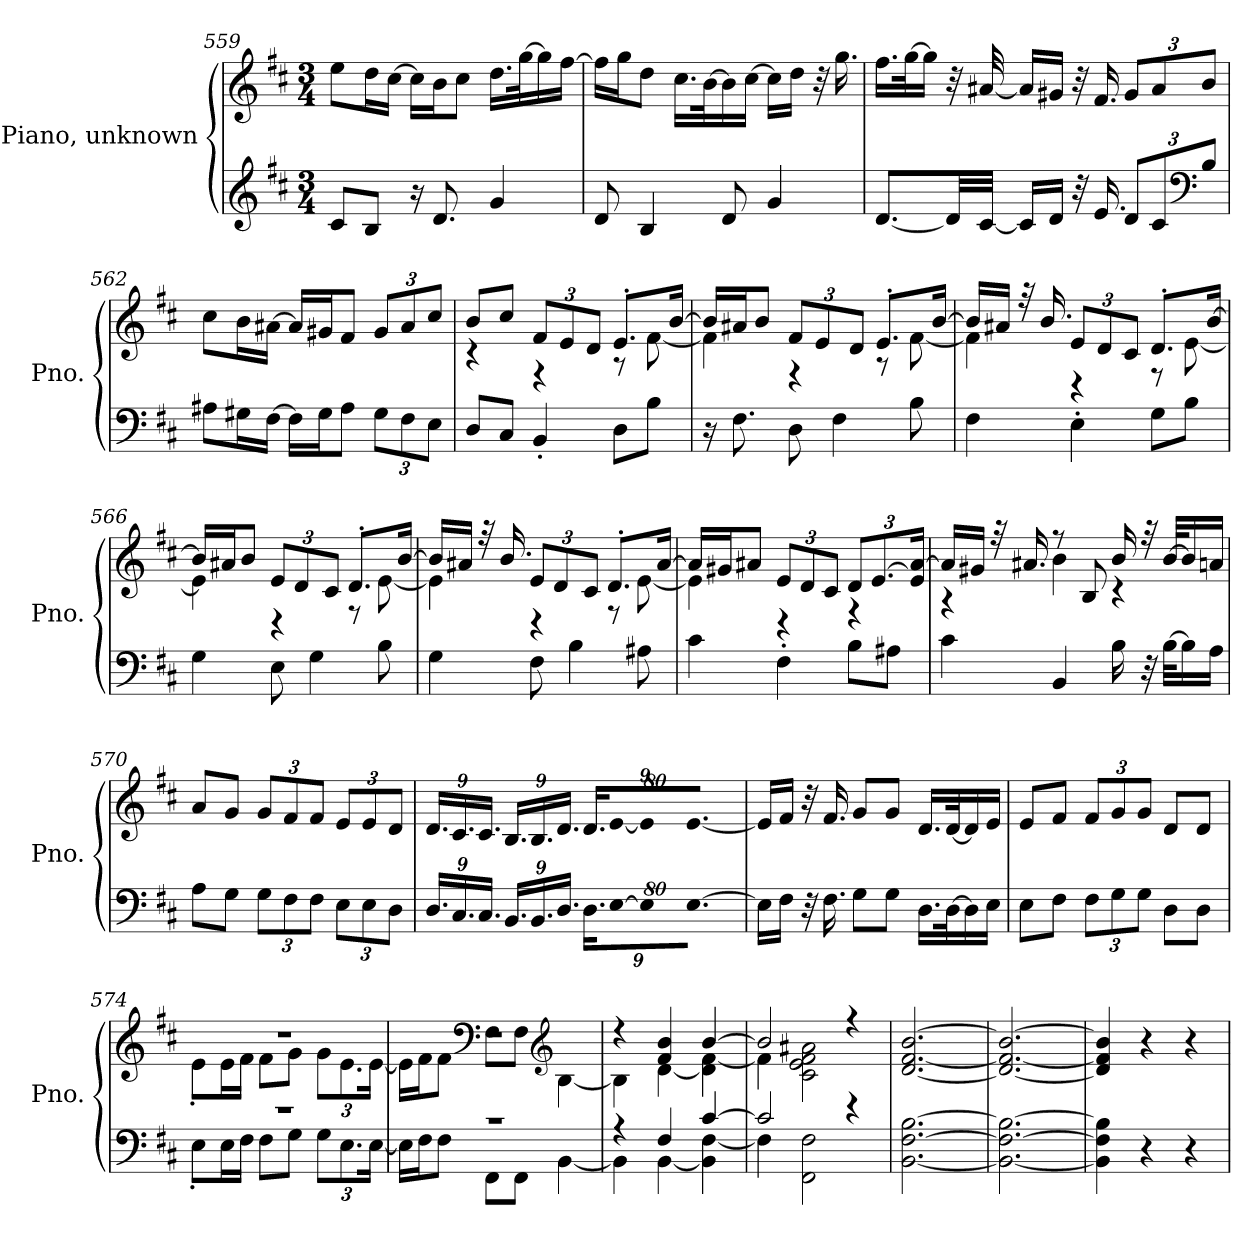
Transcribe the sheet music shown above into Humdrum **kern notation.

**kern	**kern
*part1	*part1
*staff2	*staff1
*I"Piano, unknown	*
*I'Pno.	*
*clefG2	*clefG2
*k[f#c#]	*k[f#c#]
*M3/4	*M3/4
=559	=559
8c#/L	8ee\L
8B/J	16dd\L
.	[16cc#\JJ
16r	16cc#\LL]
8.d/	16b\J
.	8cc#\J
4g/	16.dd\LL
.	[32gg\K
.	16gg\]
.	[16ff#\JJ
=560	=560
8d/	16ff#\LL]
.	16gg\J
4B/	8dd\J
.	16.cc#\LL
.	[32b\K
8d/	16b\]
.	[16cc#\JJ
4g/	16cc#\LL]
.	16dd\JJ
.	32r
.	16.gg\
!!LO:LB:g=z
=561	=561
[8.d/L	16.ff#\LL
.	[32gg\K
.	16gg\JJ]
32d/LL]	32r
[32c#/JJJ	[32a#X/
16c#/LL]	16a#/LL]
16d/JJ	16g#X/JJ
32r	32r
16.e/	16.f#/
*Xbrackettup	*Xbrackettup
12d/L	12g#/L
12c#/	12a#/
*clefF4	*
12B/J	12b/J
=562	=562
8A#X\L	8cc#\L
16G#X\L	16b\L
[16F#\JJ	[16a#X\JJ
16F#\LL]	16a#/LL]
16G#\J	16g#X/J
8A#\J	8f#/J
12G#\L	12g#/L
12F#\	12a#/
12E\J	12cc#/J
=563	=563
*	*^
8D/L	8b/L	4r
8C#/J	8cc#/J	.
4BB'/	12f#/L	4r
.	12e/	.
.	12d/J	.
8D\L	8.e'/L	8r
8B\J	.	[8f#\
.	[16b/Jk	.
!!LO:PB:g=z	!!
=564	=564	=564
16r	16b/LL]	4f#\]
8.F#\	16a#X/J	.
.	8b/J	.
8D\	12f#/L	4r
.	12e/	.
4F#\	.	.
.	12d/J	.
.	8.e'/L	8r
8B\	.	[8f#\
.	[16b/Jk	.
=565	=565	=565
4F#\	16b/LL]	4f#\]
.	16a#X/JJ	.
.	32r	.
.	16.b/	.
4E'\	12e/L	4r
.	12d/	.
.	12c#/J	.
8G\L	8.d'/L	8r
8B\J	.	[8e\
.	[16b/Jk	.
=566	=566	=566
4G\	16b/LL]	4e\]
.	16a#X/J	.
.	8b/J	.
8E\	12e/L	4r
.	12d/	.
4G\	.	.
.	12c#/J	.
.	8.d'/L	8r
8B\	.	[8e\
.	[16b/Jk	.
!!LO:LB:g=z	!!
=567	=567	=567
4G\	16b/LL]	4e\]
.	16a#X/JJ	.
.	32r	.
.	16.b/	.
8F#\	12e/L	4r
.	12d/	.
4B\	.	.
.	12c#/J	.
.	8.d'/L	8r
8A#X\	.	[8e\
.	[16a#/Jk	.
=568	=568	=568
4c#\	16a#/LL]	4e\]
.	16g#X/J	.
.	8a#X/J	.
4F#'\	12e/L	4r
.	12d/	.
.	12c#/J	.
8B\L	12d/L	4r
.	[12.e/	.
8A#X\J	.	.
.	24e/] [24a#/Jk	.
=569	=569	=569
4c#\	16a#/LL]	4r
.	16g#X/JJ	.
.	32r	.
.	16.a#X/	.
4BB/	8r	4b\
.	8B/	.
16B\	16b/	4r
32r	32r	.
[32B\KLL	[32b/KLL	.
16B\]	16b/]	.
16A\JJ	16an/JJ	.
*	*v	*v
!!LO:LB:g=z
=570	=570
8A\L	8a/L
8G\J	8g/J
12G\L	12g/L
12F#\	12f#/
12F#\J	12f#/J
12E\L	12e/L
12E\	12e/
12D\J	12d/J
=571	=571
18.D/LL	18.d/LL
18.C#/	18.c#/
18.C#/JJ	18.c#/JJ
18.BB/LL	18.B/LL
18.BB/	18.B/
18.D/JJ	18.d/JJ
18.D\KL	18.d/KL
!LO:N:vis=8	!LO:N:vis=8
[640%71E\	[640%71e/
!LO:N:vis=64	!LO:N:vis=64
640%9E\KLL]	640%9e/KLL]
[36.E\JJJ	[36.e/JJJ
=572	=572
16E\LL]	16e/LL]
16F#\JJ	16f#/JJ
32r	32r
16.F#\	16.f#/
8G\L	8g/L
8G\J	8g/J
16.D\LL	16.d/LL
[32D\K	[32d/K
16D\]	16d/]
16E\JJ	16e/JJ
=573	=573
8E\L	8e/L
8F#\J	8f#/J
12F#\L	12f#/L
12G\	12g/
12G\J	12g/J
8D\L	8d/L
8D\J	8d/J
!!LO:LB:g=z
=574	=574
*^	*^
2.r	8E'\L	2.r	8e'\L
.	16E\L	.	16e\L
.	16F#\JJ	.	16f#\JJ
.	8F#\L	.	8f#\L
.	8G\J	.	8g\J
.	12G\L	.	12g\L
.	12.E\	.	12.e\
.	[24E\Jk	.	[24e\Jk
=575	=575	=575	=575
2.r	16E\LL]	2.r	16e\LL]
.	16F#\J	.	16f#\J
.	8F#\J	.	8f#\J
*	*	*clefF4	*
.	8FF#\L	.	8F#\L
.	8FF#\J	.	8F#\J
*	*	*clefG2	*
.	[4BB\	.	[4B\
=576	=576	=576	=576
4r	4BB\]	4r	4B\]
4F#/	[4BB\	4f#/ 4b/	[4d\
[4c#/	4BB\] [4F#\	[4b/	4d\] [4f#\
=577	=577	=577	=577
2c#/]	4F#\]	2b/]	4f#\]
.	2FF#\ 2F#\	.	2c#\ 2e\ 2f#\ 2a#X\
4r	.	4r	.
*v	*v	*	*
*	*v	*v
=578	=578
[2.BB\ [2.F#\ [2.B\	[2.d/ [2.f#/ [2.b/
=579	=579
2.BB\_ 2.F#\_ 2.B\_	2.d/_ 2.f#/_ 2.b/_
=580	=580
4BB\] 4F#\] 4B\]	4d/] 4f#/] 4b/]
4r	4r
4r	4r
=	=
*-	*-
